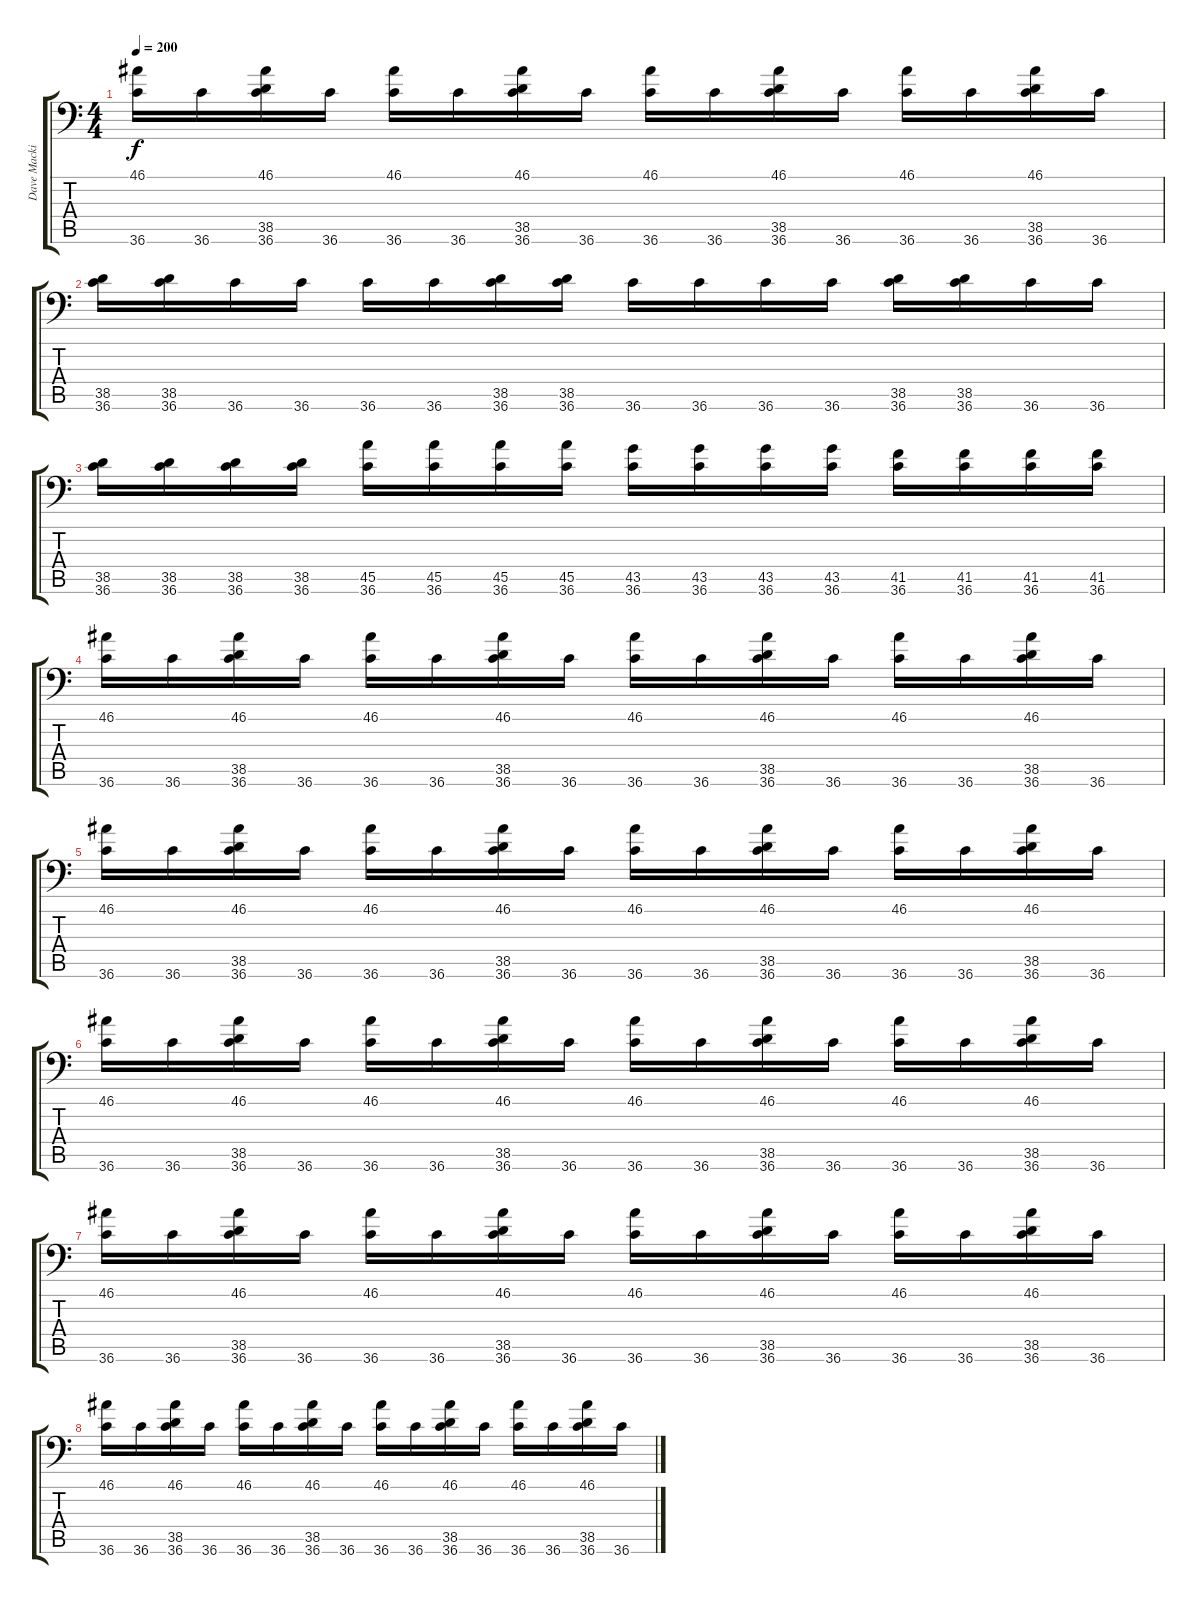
\track ("Dave Mackintosh | Drums" "Dave Macki") {instrument acousticgrandpiano}
\staff {score tabs}
\tuning (C-1 C-1 C-1 C-1 C-1 C-1) {hide}
\ts (4 4)
\tempo 200
\clef f4
\ks c
(46.1 36.6).16{dy f} 36.6.16 (46.1 38.5 36.6).16 36.6.16 (46.1 36.6).16 36.6.16 (46.1 38.5 36.6).16 36.6.16 (46.1 36.6).16 36.6.16 (46.1 38.5 36.6).16 36.6.16 (46.1 36.6).16 36.6.16 (46.1 38.5 36.6).16 36.6.16 |
(38.5 36.6).16 (38.5 36.6).16 36.6.16 36.6.16 36.6.16 36.6.16 (38.5 36.6).16 (38.5 36.6).16 36.6.16 36.6.16 36.6.16 36.6.16 (38.5 36.6).16 (38.5 36.6).16 36.6.16 36.6.16 |
(38.5 36.6).16 (38.5 36.6).16 (38.5 36.6).16 (38.5 36.6).16 (45.5 36.6).16 (45.5 36.6).16 (45.5 36.6).16 (45.5 36.6).16 (43.5 36.6).16 (43.5 36.6).16 (43.5 36.6).16 (43.5 36.6).16 (41.5 36.6).16 (41.5 36.6).16 (41.5 36.6).16 (41.5 36.6).16 |
(46.1 36.6).16 36.6.16 (46.1 38.5 36.6).16 36.6.16 (46.1 36.6).16 36.6.16 (46.1 38.5 36.6).16 36.6.16 (46.1 36.6).16 36.6.16 (46.1 38.5 36.6).16 36.6.16 (46.1 36.6).16 36.6.16 (46.1 38.5 36.6).16 36.6.16 |
(46.1 36.6).16 36.6.16 (46.1 38.5 36.6).16 36.6.16 (46.1 36.6).16 36.6.16 (46.1 38.5 36.6).16 36.6.16 (46.1 36.6).16 36.6.16 (46.1 38.5 36.6).16 36.6.16 (46.1 36.6).16 36.6.16 (46.1 38.5 36.6).16 36.6.16 |
(46.1 36.6).16 36.6.16 (46.1 38.5 36.6).16 36.6.16 (46.1 36.6).16 36.6.16 (46.1 38.5 36.6).16 36.6.16 (46.1 36.6).16 36.6.16 (46.1 38.5 36.6).16 36.6.16 (46.1 36.6).16 36.6.16 (46.1 38.5 36.6).16 36.6.16 |
(46.1 36.6).16 36.6.16 (46.1 38.5 36.6).16 36.6.16 (46.1 36.6).16 36.6.16 (46.1 38.5 36.6).16 36.6.16 (46.1 36.6).16 36.6.16 (46.1 38.5 36.6).16 36.6.16 (46.1 36.6).16 36.6.16 (46.1 38.5 36.6).16 36.6.16 |
(46.1 36.6).16 36.6.16 (46.1 38.5 36.6).16 36.6.16 (46.1 36.6).16 36.6.16 (46.1 38.5 36.6).16 36.6.16 (46.1 36.6).16 36.6.16 (46.1 38.5 36.6).16 36.6.16 (46.1 36.6).16 36.6.16 (46.1 38.5 36.6).16 36.6.16
